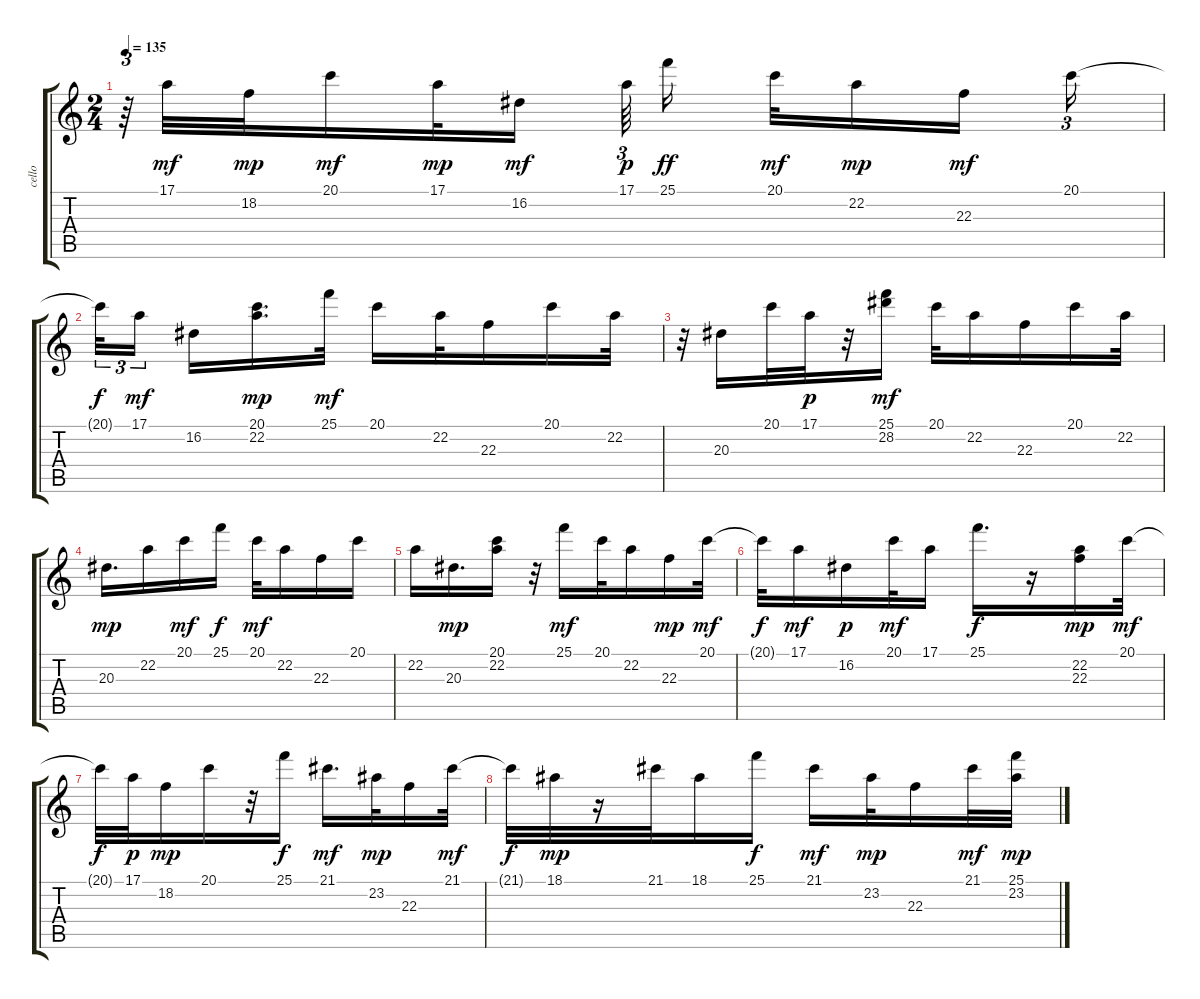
\track ("cello" "cello") {instrument stringensemble1}
\staff {score tabs}
\tuning (E4 B3 G3 D3 A2 E2) {hide}
\ts (2 4)
\tempo 135
\clef g2
\ks c
r.64{tu (3 2) dy f} 17.1.32{dy mf} 18.2.32{dy mp} 20.1.16{dy mf} 17.1.32{dy mp} 16.2.16{dy mf beam splitsecondary} 17.1.64{tu (3 2) dy p} 25.1.16{dy ff} 20.1.32{dy mf} 22.2.16{dy mp} 22.3.16{dy mf beam splitsecondary} 20.1.16{tu (3 2)} |
20.1{t}.32{tu (3 2) dy f} 17.1.16{tu (3 2) dy mf beam splitsecondary} 16.2.16 (20.1 22.2).16{d dy mp} 25.1.32{dy mf} 20.1.16 22.2.32 22.3.16 20.1.16 22.2.32 |
r.32 20.3.16 20.1.32 17.1.32{dy p} r.32 (25.1 28.2).16{dy mf} 20.1.32 22.2.16 22.3.16 20.1.16 22.2.32 |
20.3.16{d dy mp} 22.2.16 20.1.16{dy mf} 25.1.16{dy f} 20.1.32{dy mf} 22.2.16 22.3.16 20.1.16 |
22.2.16 20.3.16{d dy mp} (20.1 22.2).16 r.32 25.1.16{dy mf} 20.1.32 22.2.16 22.3.16{dy mp} 20.1.32{dy mf} |
20.1{t}.32{dy f} 17.1.16{dy mf} 16.2.16{dy p} 20.1.32{dy mf} 17.1.16 25.1.16{d dy f} r.16 (22.2 22.3).16{dy mp} 20.1.32{dy mf} |
20.1{t}.32{dy f} 17.1.32{dy p} 18.2.16{dy mp} 20.1.16 r.32 25.1.16{dy f} 21.1.16{d dy mf} 23.2.32{dy mp} 22.3.16 21.1.32{dy mf} |
21.1{t}.32{dy f} 18.1.32{dy mp} r.16 21.1.32 18.1.16 25.1.16{dy f} 21.1.16{dy mf} 23.2.32{dy mp} 22.3.16 21.1.32{dy mf} (25.1 23.2).32{dy mp}
